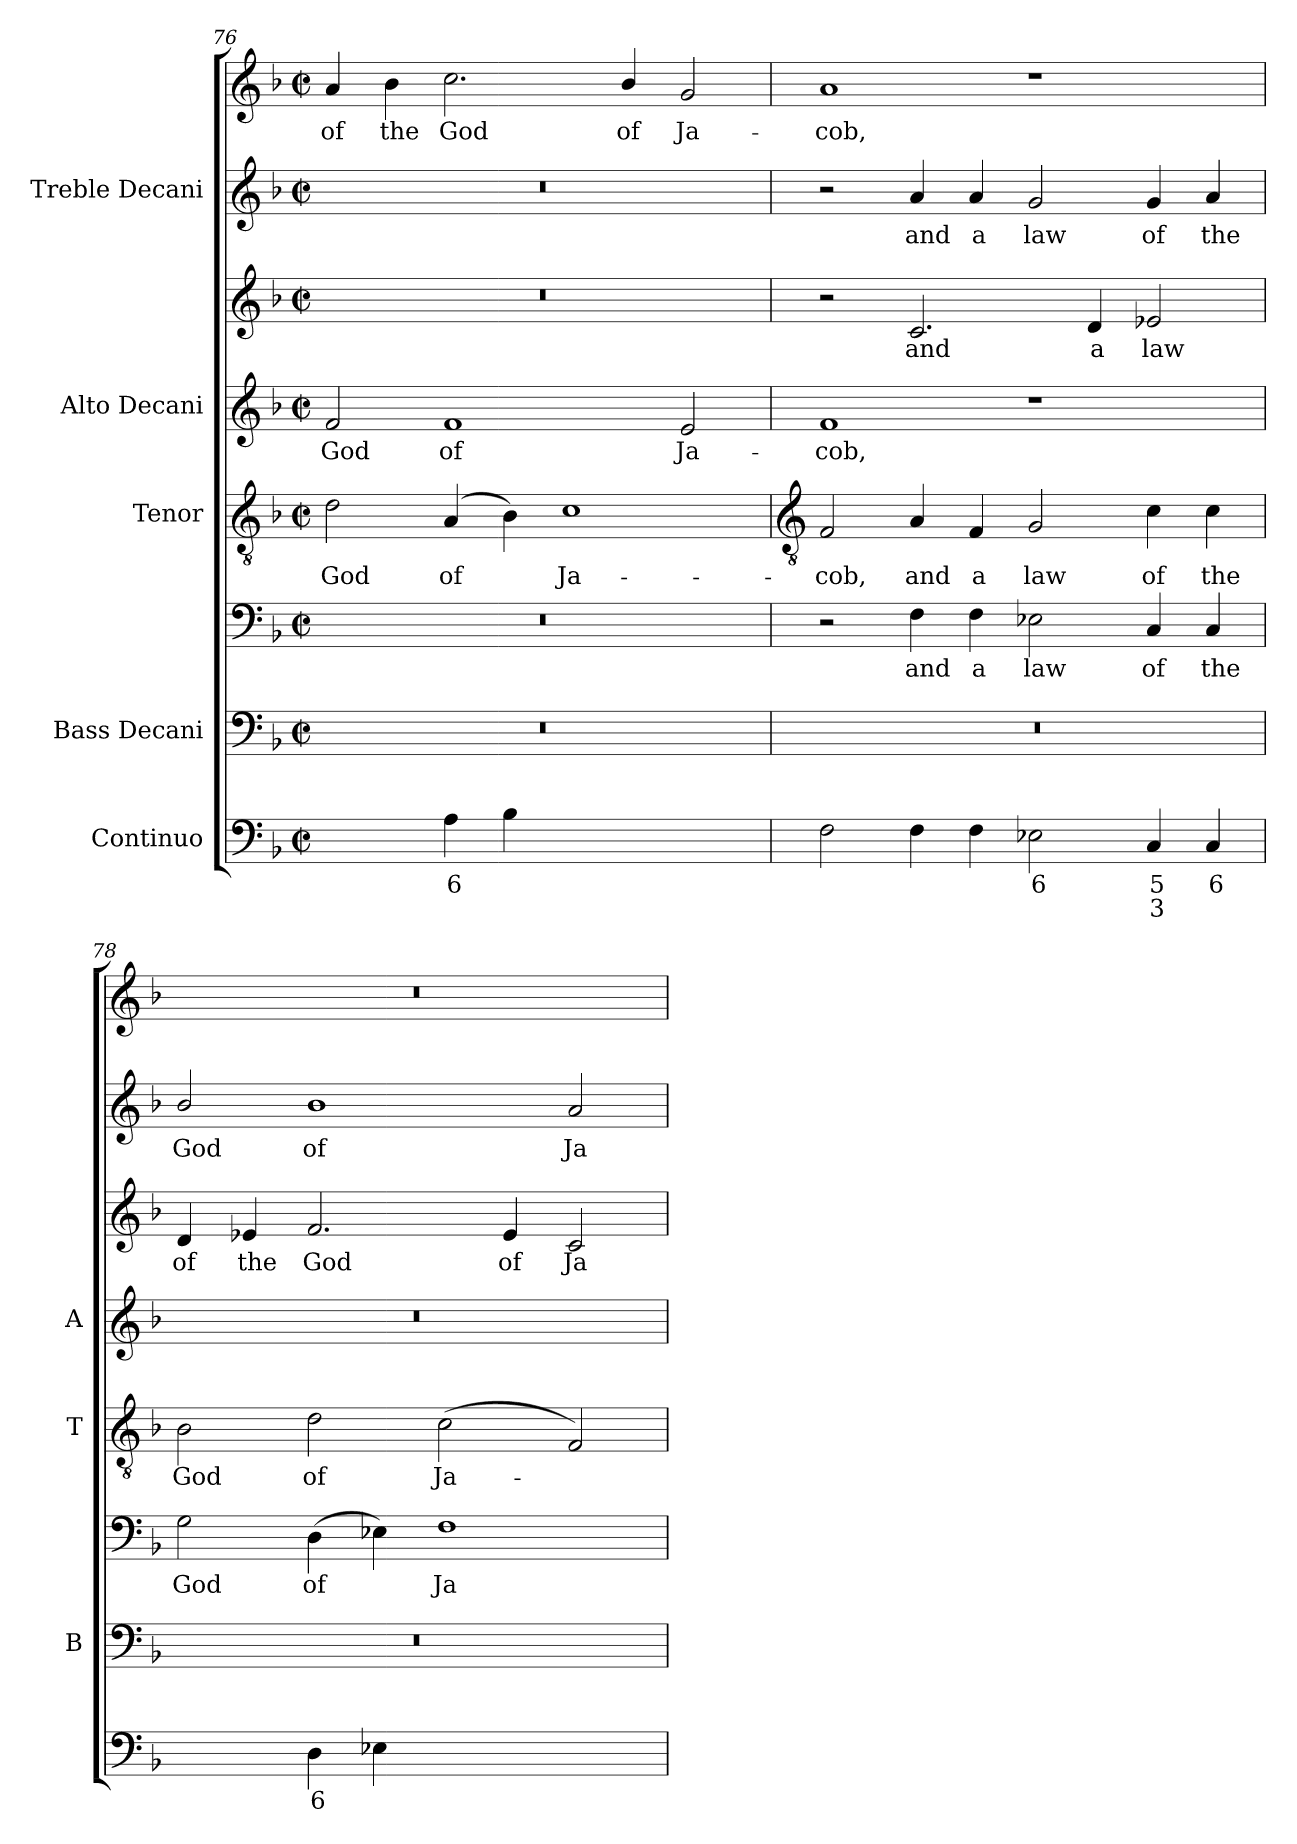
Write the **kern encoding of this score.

**kern	**text	**text	**kern	**kern	**text	**kern	**text	**kern	**text	**kern	**text	**kern	**text	**kern	**text
*part5	*part5	*part5	*part4	*part4	*part4	*part3	*part3	*part2	*part2	*part2	*part2	*part1	*part1	*part1	*part1
*staff8	*staff8	*staff8	*staff7	*staff6	*staff6	*staff5	*staff5	*staff4	*staff4	*staff3	*staff3	*staff2	*staff2	*staff1	*staff1
*I"Continuo	*	*	*I"Bass Decani	*	*	*I"Tenor	*	*I"Alto Decani	*	*	*	*I"Treble Decani	*	*	*
*	*	*	*I'B	*	*	*I'T	*	*I'A	*	*	*	*	*	*	*
*clefF4	*	*	*clefF4	*clefF4	*	*clefGv2	*	*clefG2	*	*clefG2	*	*clefG2	*	*clefG2	*
*k[b-]	*	*	*k[b-]	*k[b-]	*	*k[b-]	*	*k[b-]	*	*k[b-]	*	*k[b-]	*	*k[b-]	*
*F:	*	*	*F:	*F:	*	*F:	*	*F:	*	*F:	*	*F:	*	*F:	*
*M4/2	*	*	*M4/2	*M4/2	*	*M4/2	*	*M4/2	*	*M4/2	*	*M4/2	*	*M4/2	*
*met(c|)	*	*	*met(c|)	*met(c|)	*	*met(c|)	*	*met(c|)	*	*met(c|)	*	*met(c|)	*	*met(c|)	*
=76	=76	=76	=76	=76	=76	=76	=76	=76	=76	=76	=76	=76	=76	=76	=76
!	!LO:LY:b	!	!	!	!	!	!LO:LY:b	!	!LO:LY:b	!	!	!	!	!	!LO:LY:b
[4dyy	5	.	0r	0r	.	2d	God	2f	God	0r	.	0r	.	4a	of
!	!LO:LY:b	!	!	!	!	!	!	!	!	!	!	!	!	!	!LO:LY:b
4dyy]	6	.	.	.	.	.	.	.	.	.	.	.	.	4b-	the
!	!LO:LY:b	!	!	!	!	!	!LO:LY:b	!	!LO:LY:b	!	!	!	!	!	!LO:LY:b
4A	6	.	.	.	.	(<4A	of	1f	of	.	.	.	.	2.cc	God
4B-	.	.	.	.	.	4B-)	.	.	.	.	.	.	.	.	.
!	!LO:LY:b	!	!	!	!	!	!LO:LY:b	!	!	!	!	!	!	!	!
[2cyy	4	.	.	.	.	1c	Ja-	.	.	.	.	.	.	.	.
!	!	!	!	!	!	!	!	!	!	!	!	!	!	!	!LO:LY:b
.	.	.	.	.	.	.	.	.	.	.	.	.	.	4b-/	of
!	!LO:LY:b	!	!	!	!	!	!	!	!LO:LY:b	!	!	!	!	!	!LO:LY:b
2cyy]	3	.	.	.	.	.	.	2e	Ja-	.	.	.	.	2g	Ja-
!!LO:LB:g=z
=77	=77	=77	=77	=77	=77	=77	=77	=77	=77	=77	=77	=77	=77	=77	=77
*	*	*	*	*	*	*clefGv2	*	*	*	*	*	*	*	*	*
!	!	!	!	!	!	!	!LO:LY:b	!	!LO:LY:b	!	!	!	!	!	!LO:LY:b
2F	.	.	0r	2r	.	2F	-cob,	1f	cob,	2r	.	2r	.	1a	-cob,
!	!	!	!	!	!LO:LY:b	!	!LO:LY:b	!	!	!	!LO:LY:b	!	!LO:LY:b	!	!
4F	.	.	.	4F	and	4A	and	.	.	2.c	-and	4a	and	.	.
!	!	!	!	!	!LO:LY:b	!	!LO:LY:b	!	!	!	!	!	!LO:LY:b	!	!
4F	.	.	.	4F	a	4F	a	.	.	.	.	4a	a	.	.
!	!LO:LY:b	!	!	!	!LO:LY:b	!	!LO:LY:b	!	!	!	!	!	!LO:LY:b	!	!
2E-X	6	.	.	2E-X	law	2G	law	1r	.	.	.	2g	law	1r	.
!	!	!	!	!	!	!	!	!	!	!	!LO:LY:b	!	!	!	!
.	.	.	.	.	.	.	.	.	.	4d	a	.	.	.	.
!	!LO:LY:b	!LO:LY:b	!	!	!LO:LY:b	!	!LO:LY:b	!	!	!	!LO:LY:b	!	!LO:LY:b	!	!
4C	5	3	.	4C	of	4c	of	.	.	2e-X	law	4g	of	.	.
!	!LO:LY:b	!	!	!	!LO:LY:b	!	!LO:LY:b	!	!	!	!	!	!LO:LY:b	!	!
4C	6	.	.	4C	the	4c	the	.	.	.	.	4a	the	.	.
=78	=78	=78	=78	=78	=78	=78	=78	=78	=78	=78	=78	=78	=78	=78	=78
!	!LO:LY:b	!	!	!	!LO:LY:b	!	!LO:LY:b	!	!	!	!LO:LY:b	!	!LO:LY:b	!	!
[4Gyy	5	.	0r	2G	God	2B-	God	0r	.	4d	of	2b-/	God	0r	.
!	!LO:LY:b	!	!	!	!	!	!	!	!	!	!LO:LY:b	!	!	!	!
4Gyy]	6	.	.	.	.	.	.	.	.	4e-X	the	.	.	.	.
!	!LO:LY:b	!	!	!	!LO:LY:b	!	!LO:LY:b	!	!	!	!LO:LY:b	!	!LO:LY:b	!	!
4D	6	.	.	(>4D	of	2d	of	.	.	2.f	God	1b-	of	.	.
4E-X	.	.	.	4E-X)	.	.	.	.	.	.	.	.	.	.	.
!	!LO:LY:b	!	!	!	!LO:LY:b	!	!LO:LY:b	!	!	!	!	!	!	!	!
[2Fyy	4	.	.	1F	Ja-	(<2c	Ja-	.	.	.	.	.	.	.	.
!	!	!	!	!	!	!	!	!	!	!	!LO:LY:b	!	!	!	!
.	.	.	.	.	.	.	.	.	.	4e-	of	.	.	.	.
!	!LO:LY:b	!	!	!	!	!	!	!	!	!	!LO:LY:b	!	!LO:LY:b	!	!
2Fyy]	3	.	.	.	.	2F)	.	.	.	2c	Ja-	2a	Ja-	.	.
=	=	=	=	=	=	=	=	=	=	=	=	=	=	=	=
*-	*-	*-	*-	*-	*-	*-	*-	*-	*-	*-	*-	*-	*-	*-	*-
